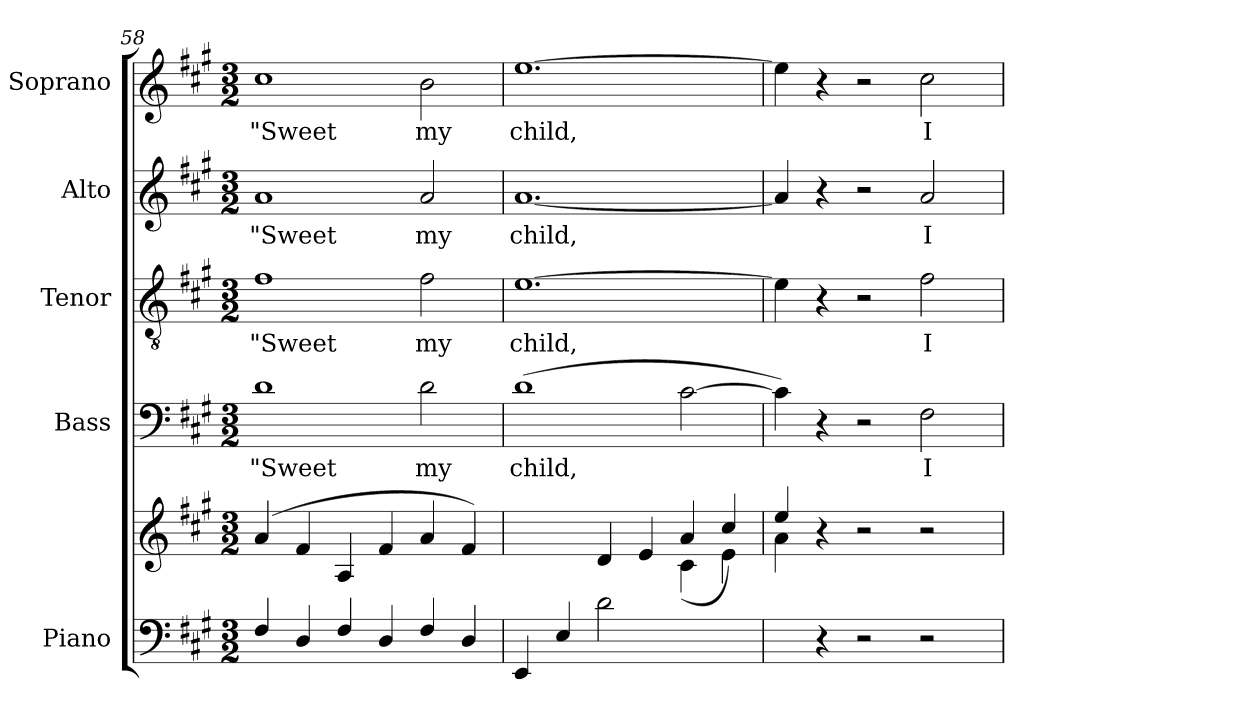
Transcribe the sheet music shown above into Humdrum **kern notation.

**kern	**kern	**kern	**text	**kern	**text	**kern	**text	**kern	**text
*part5	*part5	*part4	*part4	*part3	*part3	*part2	*part2	*part1	*part1
*staff6	*staff5	*staff4	*staff4	*staff3	*staff3	*staff2	*staff2	*staff1	*staff1
*I"Piano	*	*I"Bass	*	*I"Tenor	*	*I"Alto	*	*I"Soprano	*
*	*	*I'B	*	*I'T	*	*I'A	*	*I'S	*
*clefF4	*clefG2	*clefF4	*	*clefGv2	*	*clefG2	*	*clefG2	*
*k[f#c#g#]	*k[f#c#g#]	*k[f#c#g#]	*	*k[f#c#g#]	*	*k[f#c#g#]	*	*k[f#c#g#]	*
*A:	*A:	*A:	*	*A:	*	*A:	*	*A:	*
*M3/2	*M3/2	*M3/2	*	*M3/2	*	*M3/2	*	*M3/2	*
=58	=58	=58	=58	=58	=58	=58	=58	=58	=58
*^	*^	*	*	*	*	*	*	*	*
!	!LO:N:vis=1	!	!LO:N:vis=1	!	!LO:LY:b	!	!LO:LY:b	!	!LO:LY:b	!	!LO:LY:b
4F#	1.ryy	(<4a	1.ryy	1d	"Sweet	1f#	"Sweet	1a	"Sweet	1cc#	"Sweet
4D	.	4f#	.	.	.	.	.	.	.	.	.
4F#	.	4A	.	.	.	.	.	.	.	.	.
4D	.	4f#	.	.	.	.	.	.	.	.	.
!	!	!	!	!	!LO:LY:b	!	!LO:LY:b	!	!LO:LY:b	!	!LO:LY:b
4F#	.	4a	.	2d	my	2f#	my	2a	my	2b	my
4D	.	4f#)	.	.	.	.	.	.	.	.	.
=59	=59	=59	=59	=59	=59	=59	=59	=59	=59	=59	=59
!	!	!	!	!	!LO:LY:b	!	!LO:LY:b	!	!LO:LY:b	!	!LO:LY:b
(>4EE/	2ryy	2ryy	1ryy	(>1d	child,	[1.e	child,	[1.a	child,	[1.ee	child,
4E/	.	.	.	.	.	.	.	.	.	.	.
2ryy	2d	4d	.	.	.	.	.	.	.	.	.
.	.	4e	.	.	.	.	.	.	.	.	.
2ryy	2ryy	4a	(<4c#\	[2c#	.	.	.	.	.	.	.
.	.	4cc#/)	4e\	.	.	.	.	.	.	.	.
*v	*v	*	*	*	*	*	*	*	*	*	*
=60	=60	=60	=60	=60	=60	=60	=60	=60	=60	=60
4ryy	4ee/	4a\)	4c#])	.	4e]	.	4a]	.	4ee]	.
4r	4r	1ryy	4r	.	4r	.	4r	.	4r	.
2r	2r	.	2r	.	2r	.	2r	.	2r	.
!	!	!	!	!LO:LY:b	!	!LO:LY:b	!	!LO:LY:b	!	!LO:LY:b
2r	2r	.	2F#	I	2f#	I	2a	I	2cc#	I
.	.	4ryy	.	.	.	.	.	.	.	.
*	*v	*v	*	*	*	*	*	*	*	*
=	=	=	=	=	=	=	=	=	=
*-	*-	*-	*-	*-	*-	*-	*-	*-	*-
